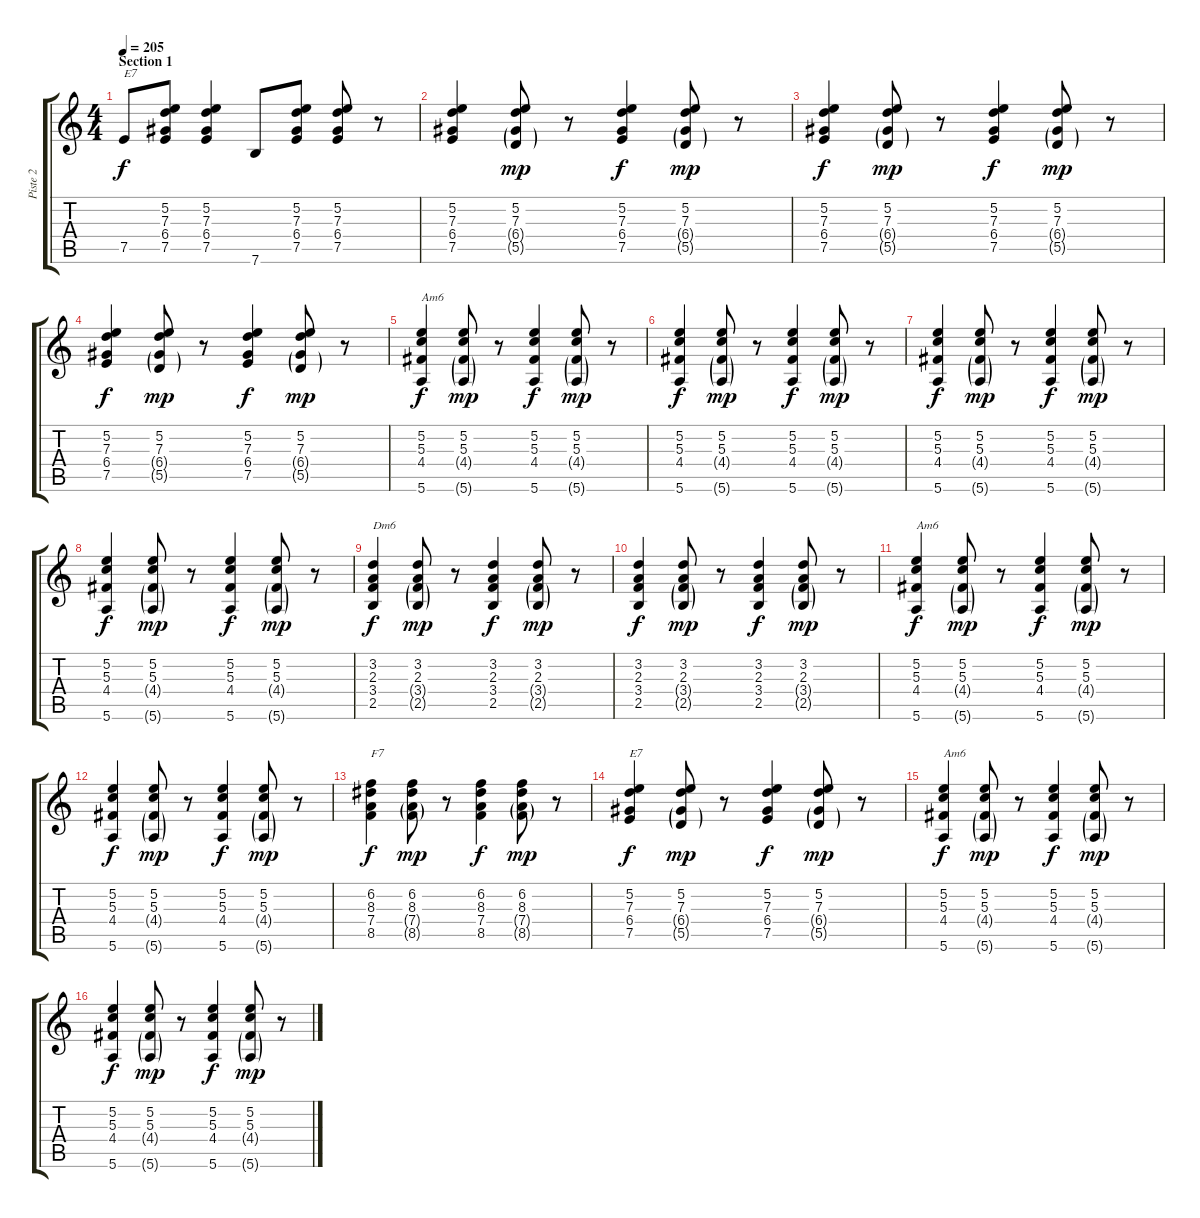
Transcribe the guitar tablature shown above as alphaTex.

\track ("Piste 2" "Piste 2") {instrument acousticguitarnylon}
\staff {score tabs}
\tuning (E4 B3 G3 D3 A2 E2) {hide}
\ts (4 4)
\section ("" "Section 1")
\tempo 205
\clef g2
\ks c
7.5.8{txt "E7" dy f instrument acousticguitarnylon} (5.2 7.3 6.4 7.5).8 (5.2 7.3 6.4 7.5).4 7.6.8 (5.2 7.3 6.4 7.5).8 (5.2 7.3 6.4 7.5).8 r.8 |
(5.2 7.3 6.4 7.5).4 (5.2 7.3 6.4{g} 5.5{g}).8{dy mp} r.8 (5.2 7.3 6.4 7.5).4{dy f} (5.2 7.3 6.4{g} 5.5{g}).8{dy mp} r.8 |
(5.2 7.3 6.4 7.5).4{dy f} (5.2 7.3 6.4{g} 5.5{g}).8{dy mp} r.8 (5.2 7.3 6.4 7.5).4{dy f} (5.2 7.3 6.4{g} 5.5{g}).8{dy mp} r.8 |
(5.2 7.3 6.4 7.5).4{dy f} (5.2 7.3 6.4{g} 5.5{g}).8{dy mp} r.8 (5.2 7.3 6.4 7.5).4{dy f} (5.2 7.3 6.4{g} 5.5{g}).8{dy mp} r.8 |
(5.2 5.3 4.4 5.6).4{txt "Am6" dy f} (5.2 5.3 4.4{g} 5.6{g}).8{dy mp} r.8 (5.2 5.3 4.4 5.6).4{dy f} (5.2 5.3 4.4{g} 5.6{g}).8{dy mp} r.8 |
(5.2 5.3 4.4 5.6).4{dy f} (5.2 5.3 4.4{g} 5.6{g}).8{dy mp} r.8 (5.2 5.3 4.4 5.6).4{dy f} (5.2 5.3 4.4{g} 5.6{g}).8{dy mp} r.8 |
(5.2 5.3 4.4 5.6).4{dy f} (5.2 5.3 4.4{g} 5.6{g}).8{dy mp} r.8 (5.2 5.3 4.4 5.6).4{dy f} (5.2 5.3 4.4{g} 5.6{g}).8{dy mp} r.8 |
(5.2 5.3 4.4 5.6).4{dy f} (5.2 5.3 4.4{g} 5.6{g}).8{dy mp} r.8 (5.2 5.3 4.4 5.6).4{dy f} (5.2 5.3 4.4{g} 5.6{g}).8{dy mp} r.8 |
(3.2 2.3 3.4 2.5).4{txt "Dm6" dy f} (3.2 2.3 3.4{g} 2.5{g}).8{dy mp} r.8 (3.2 2.3 3.4 2.5).4{dy f} (3.2 2.3 3.4{g} 2.5{g}).8{dy mp} r.8 |
(3.2 2.3 3.4 2.5).4{dy f} (3.2 2.3 3.4{g} 2.5{g}).8{dy mp} r.8 (3.2 2.3 3.4 2.5).4{dy f} (3.2 2.3 3.4{g} 2.5{g}).8{dy mp} r.8 |
(5.2 5.3 4.4 5.6).4{txt "Am6" dy f} (5.2 5.3 4.4{g} 5.6{g}).8{dy mp} r.8 (5.2 5.3 4.4 5.6).4{dy f} (5.2 5.3 4.4{g} 5.6{g}).8{dy mp} r.8 |
(5.2 5.3 4.4 5.6).4{dy f} (5.2 5.3 4.4{g} 5.6{g}).8{dy mp} r.8 (5.2 5.3 4.4 5.6).4{dy f} (5.2 5.3 4.4{g} 5.6{g}).8{dy mp} r.8 |
(6.2 8.3 7.4 8.5).4{txt "F7" dy f} (6.2 8.3 7.4{g} 8.5{g}).8{dy mp} r.8 (6.2 8.3 7.4 8.5).4{dy f} (6.2 8.3 7.4{g} 8.5{g}).8{dy mp} r.8 |
(5.2 7.3 6.4 7.5).4{txt "E7" dy f} (5.2 7.3 6.4{g} 5.5{g}).8{dy mp} r.8 (5.2 7.3 6.4 7.5).4{dy f} (5.2 7.3 6.4{g} 5.5{g}).8{dy mp} r.8 |
(5.2 5.3 4.4 5.6).4{txt "Am6" dy f} (5.2 5.3 4.4{g} 5.6{g}).8{dy mp} r.8 (5.2 5.3 4.4 5.6).4{dy f} (5.2 5.3 4.4{g} 5.6{g}).8{dy mp} r.8 |
(5.2 5.3 4.4 5.6).4{dy f} (5.2 5.3 4.4{g} 5.6{g}).8{dy mp} r.8 (5.2 5.3 4.4 5.6).4{dy f} (5.2 5.3 4.4{g} 5.6{g}).8{dy mp} r.8
